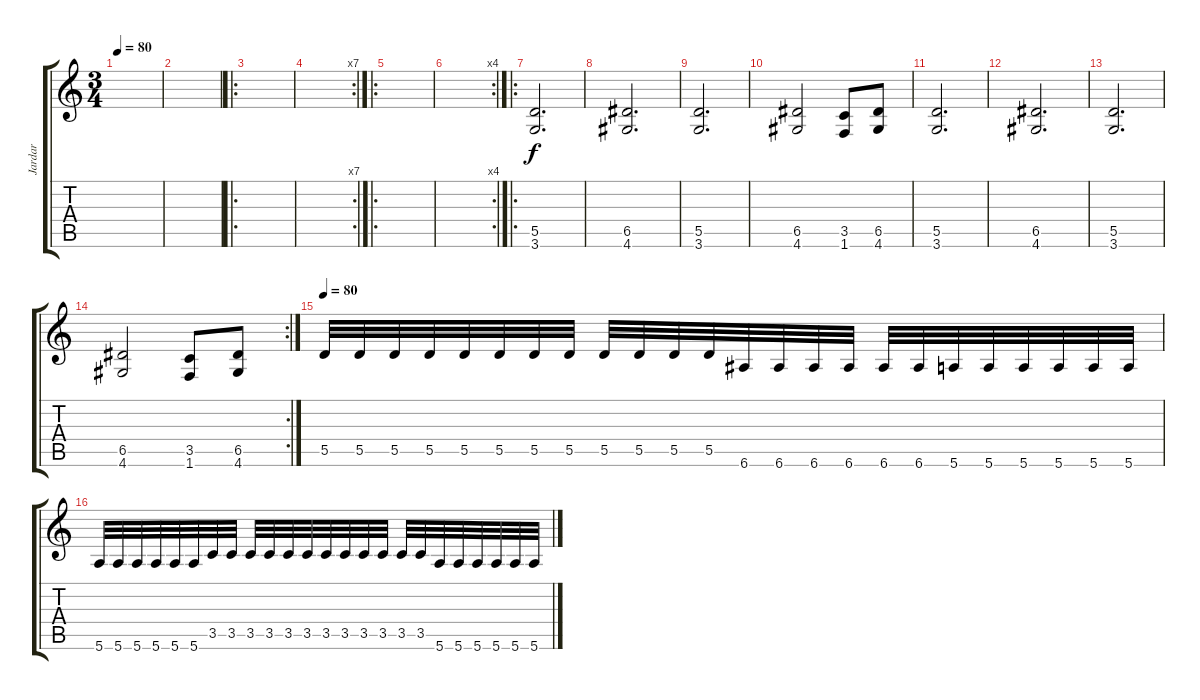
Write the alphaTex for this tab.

\track ("Jardar" "Jardar") {instrument overdrivenguitar}
\staff {score tabs}
\tuning (E4 B3 G3 D3 A2 E2) {hide}
\ts (3 4)
\tempo 80
\clef g2
\ks c
|
|
\ro
|
\rc 7
|
\ro
|
\rc 4
|
\ro
(5.5 3.6).2{d} |
(6.5 4.6).2{d} |
(5.5 3.6).2{d} |
(6.5 4.6).2 (3.5 1.6).8 (6.5 4.6).8 |
(5.5 3.6).2{d} |
(6.5 4.6).2{d} |
(5.5 3.6).2{d} |
\rc 2
(6.5 4.6).2 (3.5 1.6).8 (6.5 4.6).8 |
\tempo 80
5.5.32 5.5.32 5.5.32 5.5.32 5.5.32 5.5.32 5.5.32 5.5.32 5.5.32 5.5.32 5.5.32 5.5.32 6.6.32 6.6.32 6.6.32 6.6.32 6.6.32 6.6.32 5.6.32 5.6.32 5.6.32 5.6.32 5.6.32 5.6.32 |
5.6.32 5.6.32 5.6.32 5.6.32 5.6.32 5.6.32 3.5.32 3.5.32 3.5.32 3.5.32 3.5.32 3.5.32 3.5.32 3.5.32 3.5.32 3.5.32 3.5.32 3.5.32 5.6.32 5.6.32 5.6.32 5.6.32 5.6.32 5.6.32
